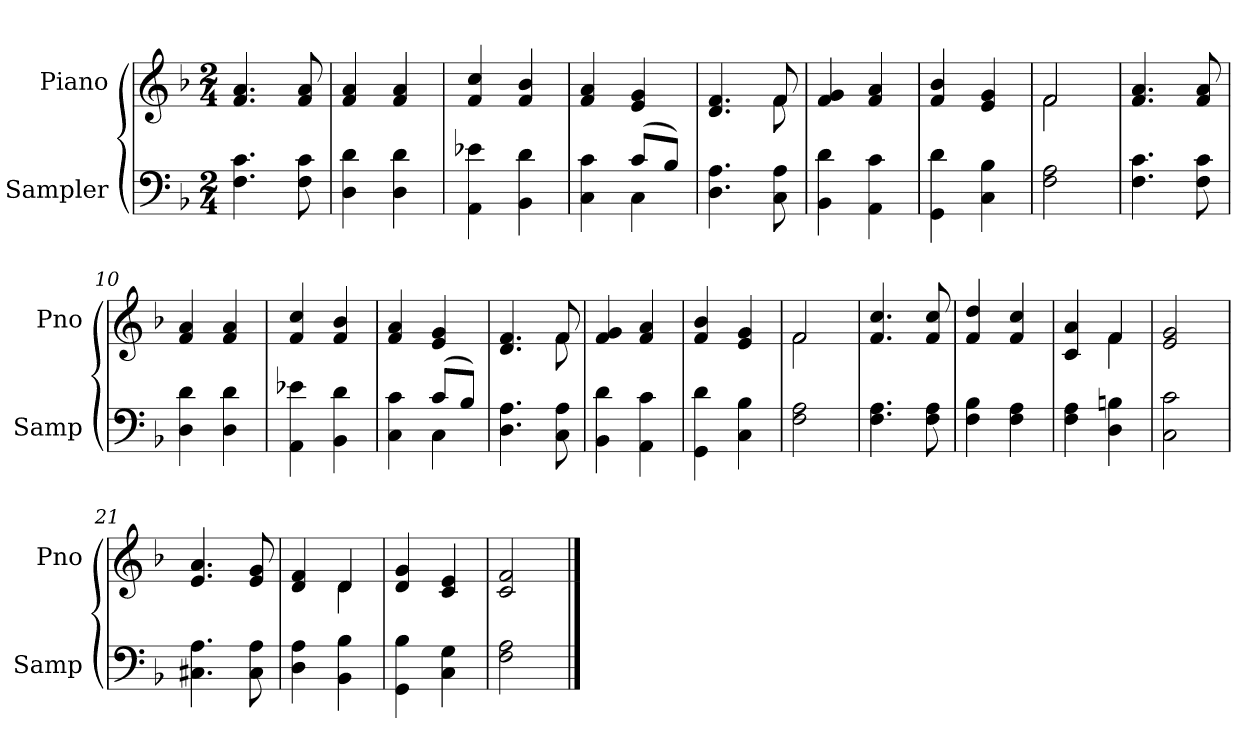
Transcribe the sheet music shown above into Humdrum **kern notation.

**kern	**kern
*part2	*part1
*staff2	*staff1
*I"Sampler	*I"Piano
*I'Samp	*I'Pno
*clefF4	*clefG2
*k[b-]	*k[b-]
*F:	*F:
*M2/4	*M2/4
=1	=1
4.F 4.c	4.f 4.a
8F 8c	8f 8a
=2	=2
4D 4d	4f 4a
4D 4d	4f 4a
=3	=3
4AA 4e-X	4f 4cc
4BB- 4d	4f 4b-
=4	=4
*^	*
4C 4c	4ryy	4f 4a
(8c/L	4C	4e 4g
8B-/J)	.	.
*v	*v	*
=5	=5
*	*^
4.D 4.A	4.d 4.f	4.ryy
8C 8A	8f/	8f
*	*v	*v
=6	=6
4BB- 4d	4f 4g
4AA 4c	4f 4a
=7	=7
4GG 4d	4f 4b-
4C 4B-	4e 4g
=8	=8
*	*^
2F 2A	2f/	2f
*	*v	*v
=9	=9
4.F 4.c	4.f 4.a
8F 8c	8f 8a
=10	=10
4D 4d	4f 4a
4D 4d	4f 4a
=11	=11
4AA 4e-X	4f 4cc
4BB- 4d	4f 4b-
=12	=12
*^	*
4C 4c	4ryy	4f 4a
(8c/L	4C	4e 4g
8B-/J)	.	.
*v	*v	*
=13	=13
*	*^
4.D 4.A	4.d 4.f	4.ryy
8C 8A	8f/	8f
*	*v	*v
=14	=14
4BB- 4d	4f 4g
4AA 4c	4f 4a
=15	=15
4GG 4d	4f 4b-
4C 4B-	4e 4g
=16	=16
*	*^
2F 2A	2f/	2f
*	*v	*v
=17	=17
4.F 4.A	4.f 4.cc
8F 8A	8f 8cc
=18	=18
4F 4B-	4f 4dd
4F 4A	4f 4cc
=19	=19
*	*^
4F 4A	4c 4a	4ryy
4D 4Bn	4f/	4f
*	*v	*v
=20	=20
2C 2c	2e 2g
=21	=21
4.C#X 4.A	4.e 4.a
8C# 8A	8e 8g
=22	=22
*	*^
4D 4A	4d 4f	4ryy
4BB- 4B-	4d/	4d
*	*v	*v
=23	=23
4GG 4B-	4d 4g
4C 4G	4c 4e
=24	=24
2F 2A	2c 2f
==	==
*-	*-
